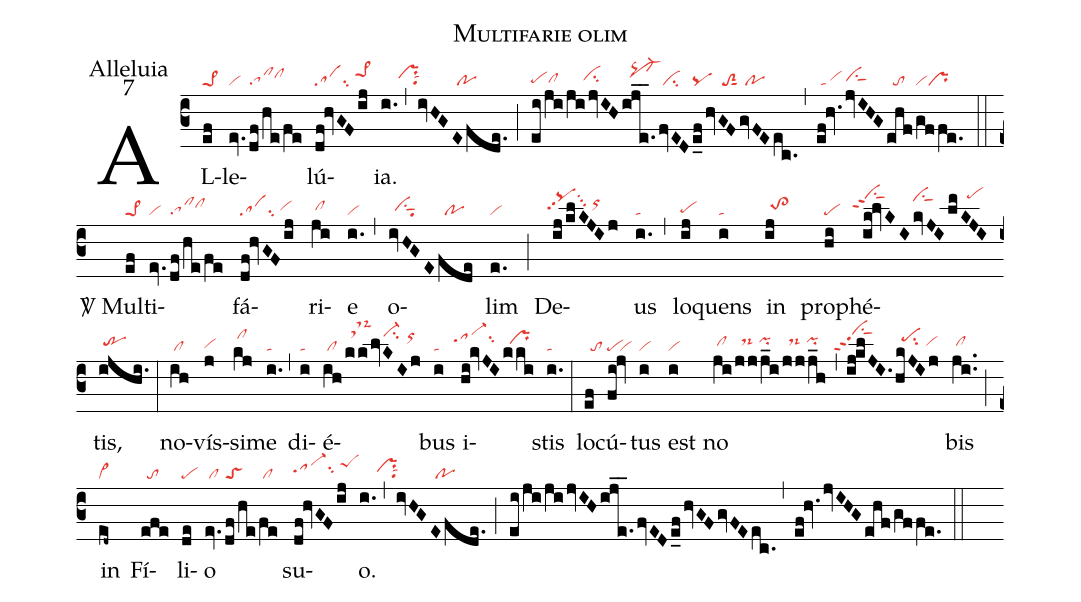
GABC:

name:Multifarie olim;
office-part:Alleluia;
mode:7;
nabc-lines:1;
%%
(c3) AL(ef|pe>1)le(ev.|vi|df/he/fe|sa!clclhi)lú(df!hvGFij|sasu2/pe>1hj)ia.(i.|/////prhi``tahi``pu) (,) (ivHGEfde.|////////////po) (;)
(ei|pehg|/ji|/clhg|/ji/jvIH|/////cihh|ije.__|//pqhi!cl-hi|fvED|/ci|e_f|pq|hvGFgvFEec.|/////toS2sut1//po) (,)
(ef!hv./jvIHG|/ta/vihh/ciShh|ehf|//to|/gffe.|vipr) (::)

<sp>V/</sp> Mul(ef|pe>1)ti(ev.|vi|df/he/fe|sa!clclhi)fá(df!hvGFij|sasu2/vihh)ri(ji|/clhh)e(i.|vi) (,)
o(ivHGE|//ciShh``puhe|fde|//po)lim(e.|vi) (;)
De(ij/klKJIj|`pqhlpp2su3/orhj)us(i.|ta) (,) lo(ij|pehg)quens(i|ta) in(ij|/to>2hh) pro(hi|pe)phé(ik!lvKI|```ciShmppt2|kvJI|ciShl|lmKJI|//////pehm)tis,(ijhi.|/trhh) (:)
no(ih|/cl)vís(j|vihg)si(kj|/clhk)me(i.|ta) (,)
di(i|ta)é(ih|/cl|/kk|/tsM-hk|lvKIj|////ci-hl//orhk)bus(i|ta) i(hi!kvJI|``sa-hjsu2|kki|//prhi)stis(i.|ta) (:)
lo(ef|//to)cú(fi!jv|pe`vi)tus(i|vi) est(i|vi) no(ji|/clhh|/jjj_i|//ds-hi/pihi|/jjj_h|//ds-hi/pihi) (,) (ij!klJI.|````puhjppt2ciShm|hkJIj|//pehjsu2/vihh)bis(ji..|/clhh) (;)
in(ed~|cl~) Fí(efe|//to)li(de|pe)o(ev.df/he|/cl//toS|/fe|/cl) su(df!hvGFij|sa-hisu2/peShk)o.(i.|/////prhi``tahi``pu) (,) (ivHGEfde.|////////////po) (;)
(ei/ji/ji/jvIHije.__fvEDe_f/hvGFgvFEec.) (,)
(ef!hv.jvIHGehf/gffe.) (::)
